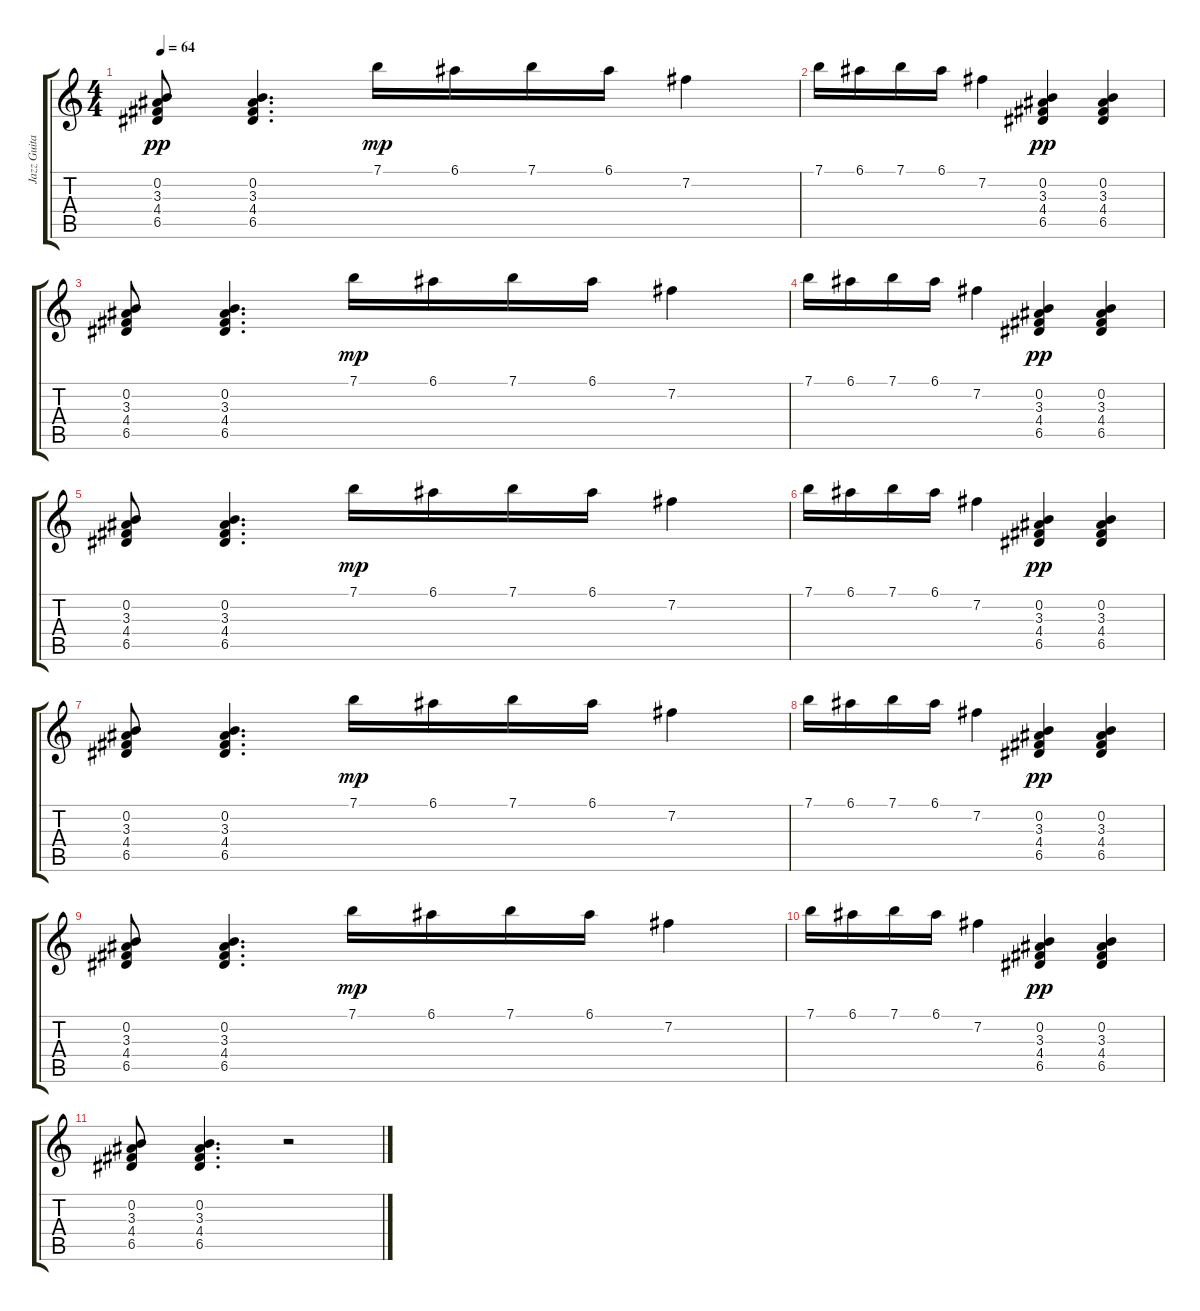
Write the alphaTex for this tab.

\track ("Jazz Guitar" "Jazz Guita") {instrument electricguitarjazz}
\staff {score tabs}
\tuning (E4 B3 G3 D3 A2 E2) {hide}
\ts (4 4)
\tempo 64
\clef g2
\ks c
(0.2 3.3 4.4 6.5).8{dy pp} (0.2 3.3 4.4 6.5).4{d} 7.1.16{dy mp} 6.1.16 7.1.16 6.1.16 7.2.4 |
7.1.16 6.1.16 7.1.16 6.1.16 7.2.4 (0.2 3.3 4.4 6.5).4{dy pp} (0.2 3.3 4.4 6.5).4 |
(0.2 3.3 4.4 6.5).8 (0.2 3.3 4.4 6.5).4{d} 7.1.16{dy mp} 6.1.16 7.1.16 6.1.16 7.2.4 |
7.1.16 6.1.16 7.1.16 6.1.16 7.2.4 (0.2 3.3 4.4 6.5).4{dy pp} (0.2 3.3 4.4 6.5).4 |
(0.2 3.3 4.4 6.5).8 (0.2 3.3 4.4 6.5).4{d} 7.1.16{dy mp} 6.1.16 7.1.16 6.1.16 7.2.4 |
7.1.16 6.1.16 7.1.16 6.1.16 7.2.4 (0.2 3.3 4.4 6.5).4{dy pp} (0.2 3.3 4.4 6.5).4 |
(0.2 3.3 4.4 6.5).8 (0.2 3.3 4.4 6.5).4{d} 7.1.16{dy mp} 6.1.16 7.1.16 6.1.16 7.2.4 |
7.1.16 6.1.16 7.1.16 6.1.16 7.2.4 (0.2 3.3 4.4 6.5).4{dy pp} (0.2 3.3 4.4 6.5).4 |
(0.2 3.3 4.4 6.5).8 (0.2 3.3 4.4 6.5).4{d} 7.1.16{dy mp} 6.1.16 7.1.16 6.1.16 7.2.4 |
7.1.16 6.1.16 7.1.16 6.1.16 7.2.4 (0.2 3.3 4.4 6.5).4{dy pp} (0.2 3.3 4.4 6.5).4 |
(0.2 3.3 4.4 6.5).8 (0.2 3.3 4.4 6.5).4{d} r.2
